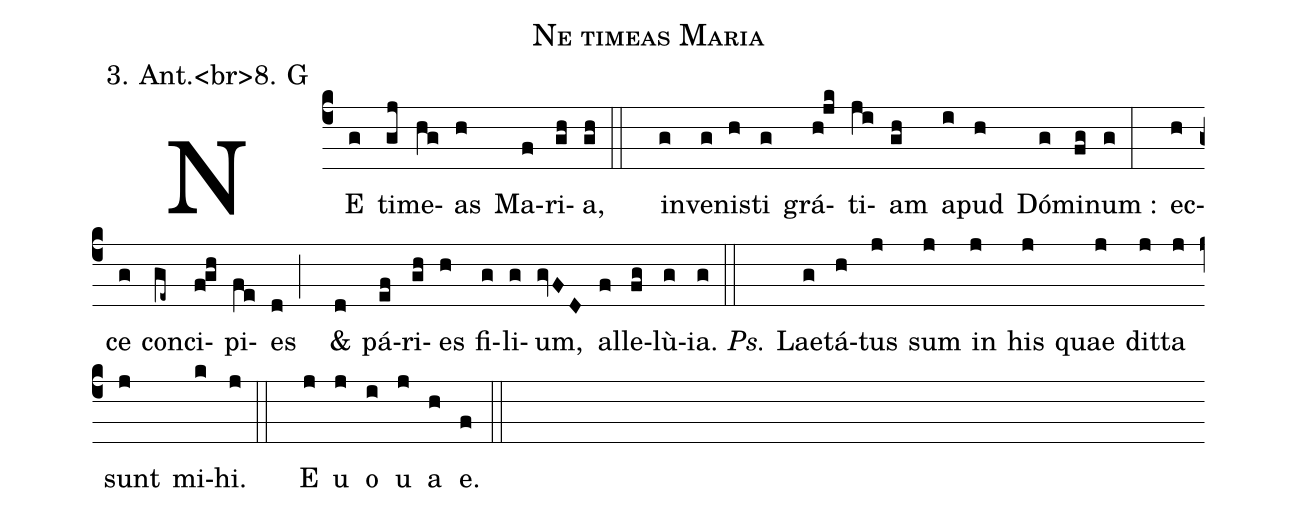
name: Ne timeas Maria;
annotation:3. Ant.<br>8. G;
%%
(c4) NE(g) ti(gj)me(hg)as(h) Ma(f)ri(gh)a,(gh::) in(g)ve(g)nis(h)ti(g) grá(h!jk)ti(ji)am(gh) a(i)pud(h)
Dó(g)mi(fg)num :(g:) ec(h)ce(g) con(ge~)ci(fgh)pi(fe)es(d;) &(d) pá(ef)ri(gh)es(h) fi(g)li(g)um,(gvFD) al(f)le(fg)lù(g)ia.(g::)
<i>Ps.</i> Lae(g)tá(h)tus(j) sum(j) in(j) his(j) quae(j) dit(j)ta(j) sunt(j) mi(k)hi.(j::) E(j) u(j) o(i) u(j) a(h) e.(f::)
